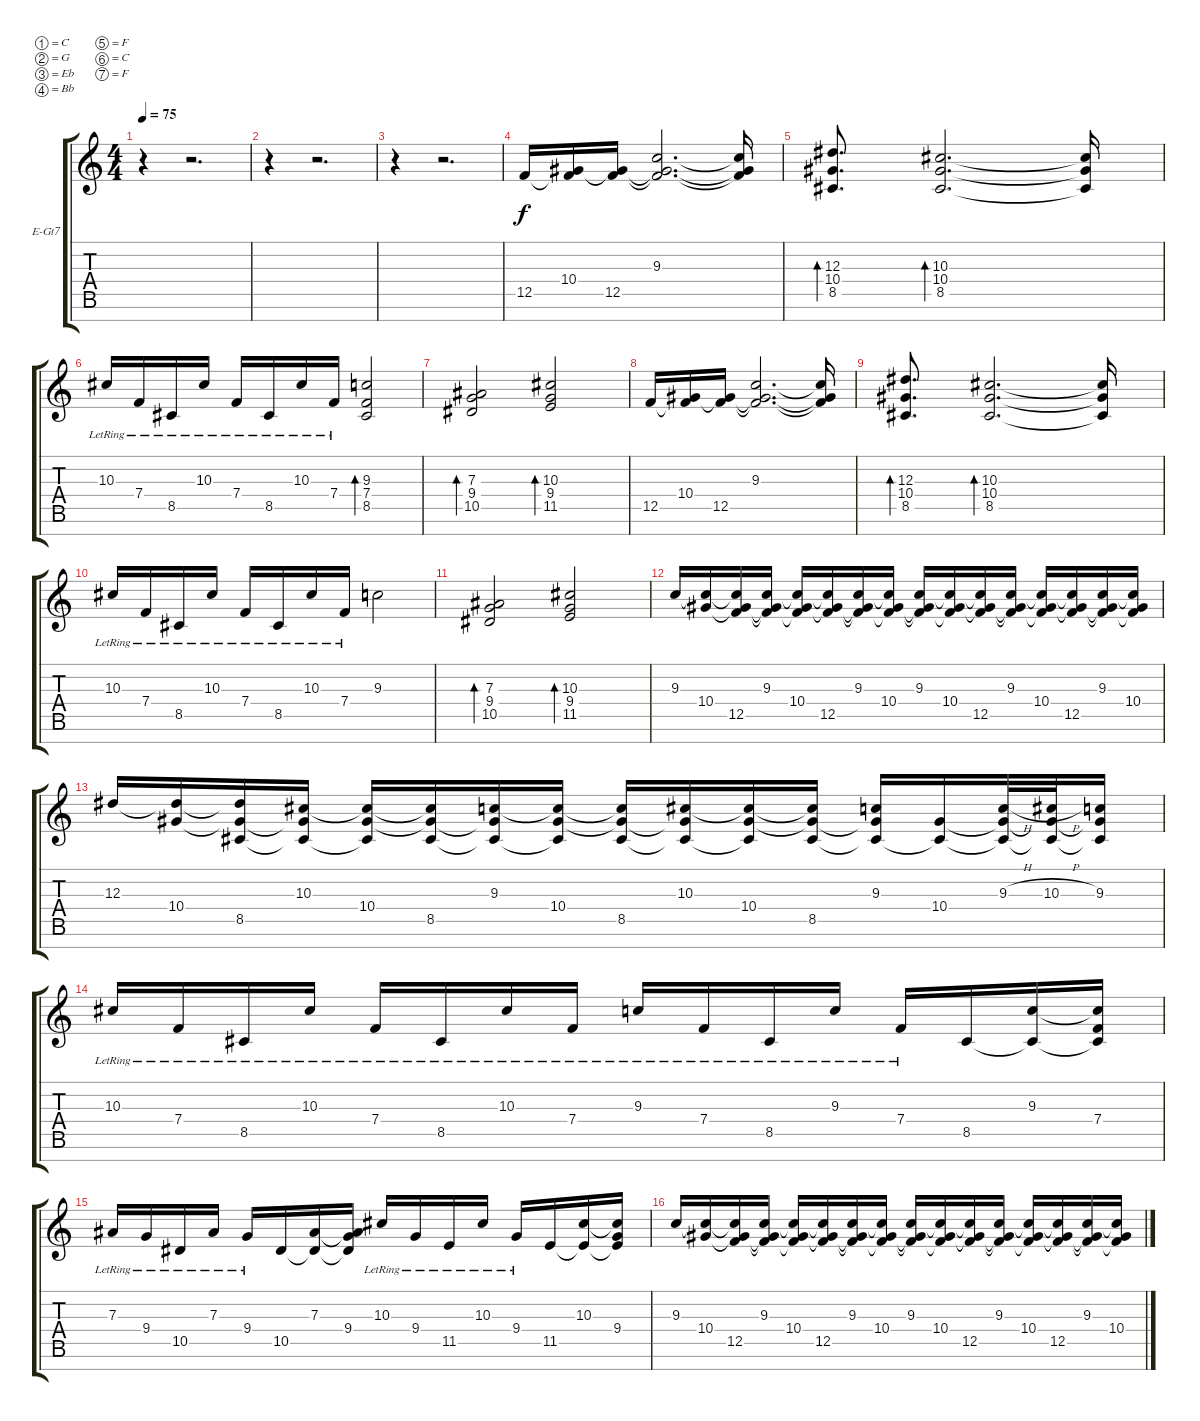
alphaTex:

\bracketExtendMode groupsimilarinstruments
\firstSystemTrackNameOrientation horizontal
\otherSystemsTrackNameOrientation horizontal
\track ("Electric Guitar" "E-Gt7") {instrument electricguitarclean}
\staff {score tabs}
\tuning (C4 G3 Eb3 Bb2 F2 C2 F1)
\ts (4 4)
\tempo 75
\clef g2
\ks c
r.4{dy f} r.2{d} |
r.4 r.2{d} |
r.4 r.2{d} |
12.5.16 (10.4 12.5{t}).16 (10.4{t} 12.5).16 (9.3 10.4{t} 12.5{t}).2{d} (9.3{t} 10.4{t} 12.5{t}).16 |
(12.3 10.4 8.5).8{d bd 60} (10.3 10.4 8.5).2{d bd 60} (10.3{t} 10.4{t} 8.5{t}).16 |
10.3{lr}.16 7.4{lr}.16 8.5{lr}.16 10.3{lr}.16 7.4{lr}.16 8.5{lr}.16 10.3{lr}.16 7.4{lr}.16 (9.3 7.4 8.5).2{bd 30} |
(7.3 9.4 10.5).2{bd 30} (10.3 9.4 11.5).2{bd 30} |
12.5.16 (10.4 12.5{t}).16 (10.4{t} 12.5).16 (9.3 10.4{t} 12.5{t}).2{d} (9.3{t} 10.4{t} 12.5{t}).16 |
(12.3 10.4 8.5).8{d bd 60} (10.3 10.4 8.5).2{d bd 60} (10.3{t} 10.4{t} 8.5{t}).16 |
10.3{lr}.16 7.4{lr}.16 8.5{lr}.16 10.3{lr}.16 7.4{lr}.16 8.5{lr}.16 10.3{lr}.16 7.4{lr}.16 9.3.2 |
(7.3 9.4 10.5).2{bd 30} (10.3 9.4 11.5).2{bd 30} |
9.3.16 (9.3{t} 10.4).16 (9.3{t} 10.4{t} 12.5).16 (9.3 10.4{t} 12.5{t}).16 (9.3{t} 10.4 12.5{t}).16 (9.3{t} 10.4{t} 12.5).16 (9.3 10.4{t} 12.5{t}).16 (9.3{t} 10.4 12.5{t}).16 (9.3 10.4{t} 12.5{t}).16 (9.3{t} 10.4 12.5{t}).16 (9.3{t} 10.4{t} 12.5).16 (9.3 10.4{t} 12.5{t}).16 (9.3{t} 10.4 12.5{t}).16 (9.3{t} 10.4{t} 12.5).16 (9.3 10.4{t} 12.5{t}).16 (9.3{t} 10.4 12.5{t}).16 |
12.3.16 (12.3{t} 10.4).16 (12.3{t} 10.4{t} 8.5).16 (10.3 10.4{t} 8.5{t}).16 (10.3{t} 10.4 8.5{t}).16 (10.3{t} 10.4{t} 8.5).16 (9.3 10.4{t} 8.5{t}).16 (9.3{t} 10.4 8.5{t}).16 (9.3{t} 10.4{t} 8.5).16 (10.3 10.4{t} 8.5{t}).16 (10.3{t} 10.4 8.5{t}).16 (10.3{t} 10.4{t} 8.5).16 (9.3 10.4{t} 8.5{t}).16 (10.4 8.5{t}).16 (9.3{h} 10.4{t} 8.5{t}).32 (10.3{h} 10.4{t} 8.5{t}).32 (9.3 10.4{t} 8.5{t}).16 |
10.3{lr}.16 7.4{lr}.16 8.5{lr}.16 10.3{lr}.16 7.4{lr}.16 8.5{lr}.16 10.3{lr}.16 7.4{lr}.16 9.3{lr}.16 7.4{lr}.16 8.5{lr}.16 9.3{lr}.16 7.4{lr}.16 8.5.16 (9.3 8.5{t}).16 (9.3{t} 7.4 8.5{t}).16 |
7.3{lr}.16 9.4{lr}.16 10.5{lr}.16 7.3{lr}.16 9.4{lr}.16 10.5.16 (7.3 10.5{t}).16 (7.3{t} 9.4 10.5{t}).16 10.3{lr}.16 9.4{lr}.16 11.5{lr}.16 10.3{lr}.16 9.4{lr}.16 11.5.16 (10.3 11.5{t}).16 (10.3{t} 9.4 11.5{t}).16 |
9.3.16 (9.3{t} 10.4).16 (9.3{t} 10.4{t} 12.5).16 (9.3 10.4{t} 12.5{t}).16 (9.3{t} 10.4 12.5{t}).16 (9.3{t} 10.4{t} 12.5).16 (9.3 10.4{t} 12.5{t}).16 (9.3{t} 10.4 12.5{t}).16 (9.3 10.4{t} 12.5{t}).16 (9.3{t} 10.4 12.5{t}).16 (9.3{t} 10.4{t} 12.5).16 (9.3 10.4{t} 12.5{t}).16 (9.3{t} 10.4 12.5{t}).16 (9.3{t} 10.4{t} 12.5).16 (9.3 10.4{t} 12.5{t}).16 (9.3{t} 10.4 12.5{t}).16
